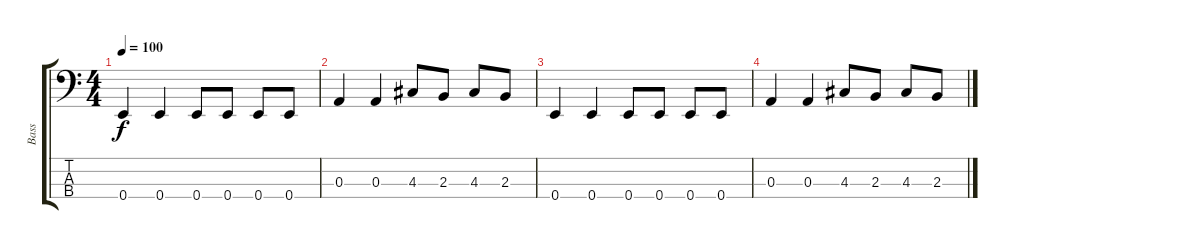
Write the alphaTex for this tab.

\track ("Bass" "Bass") {instrument electricbassfinger}
\staff {score tabs}
\tuning (G2 D2 A1 E1) {hide}
\ts (4 4)
\tempo 100
\clef f4
\ks c
0.4.4{dy f} 0.4.4 0.4.8 0.4.8 0.4.8 0.4.8 |
0.3.4 0.3.4 4.3.8 2.3.8 4.3.8 2.3.8 |
0.4.4 0.4.4 0.4.8 0.4.8 0.4.8 0.4.8 |
0.3.4 0.3.4 4.3.8 2.3.8 4.3.8 2.3.8
